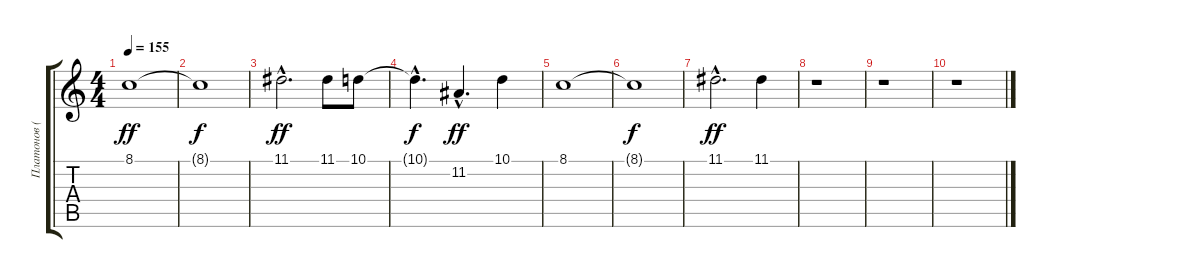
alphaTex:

\track ("Платонов (Клавиш. 2)" "Платонов (") {instrument fx5brightness}
\staff {score tabs}
\tuning (E4 B3 G3 D3 A2 E2) {hide}
\ts (4 4)
\tempo 155
\clef g2
\ks c
8.1.1{dy ff} |
8.1{t}.1{dy f} |
11.1{hac}.2{d dy ff} 11.1.8 10.1.8 |
10.1{hac t}.4{d dy f} 11.2{hac}.4{d dy ff} 10.1.4 |
8.1.1 |
8.1{t}.1{dy f} |
11.1{hac}.2{d dy ff} 11.1.4 |
r.1{volume 14} |
r.1 |
r.1
